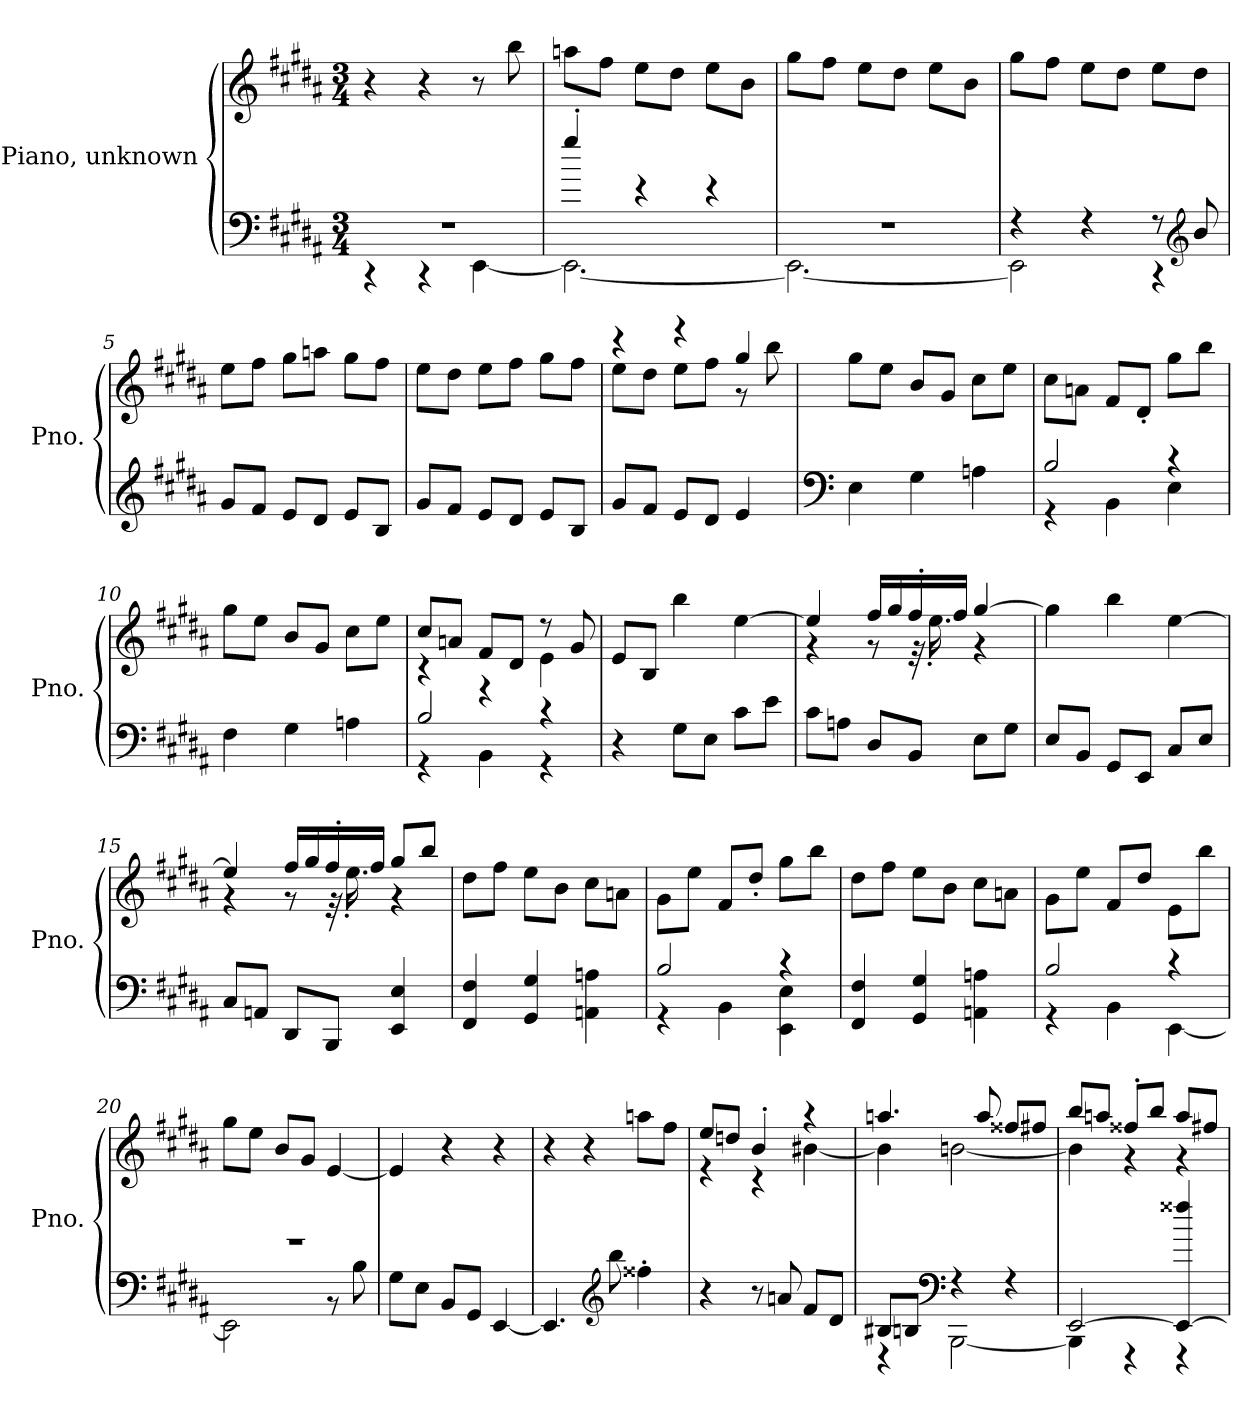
**kern	**kern
*part1	*part1
*staff2	*staff1
*I"Piano, unknown	*
*I'Pno.	*
*clefF4	*clefG2
*k[f#c#g#d#a#]	*k[f#c#g#d#a#]
*M3/4	*M3/4
*MM165	*MM165
=1	=1
*^	*
2.r	4r	4r
.	4r	4r
.	[4EE\	8r
.	.	8bb\
=2	=2	=2
4gg#'/	2.EE\_	8aan\L
.	.	8ff#\J
4r	.	8ee\L
.	.	8dd#\J
4r	.	8ee\L
.	.	8b\J
=3	=3	=3
2.r	2.EE\_	8gg#\L
.	.	8ff#\J
.	.	8ee\L
.	.	8dd#\J
.	.	8ee\L
.	.	8b\J
=4	=4	=4
4r	2EE\]	8gg#\L
.	.	8ff#\J
4r	.	8ee\L
.	.	8dd#\J
8r	4r	8ee\L
*clefG2	*	*
8b/	.	8dd#\J
*v	*v	*
=5	=5
8g#/L	8ee\L
8f#/J	8ff#\J
8e/L	8gg#\L
8d#/J	8aan\J
8e/L	8gg#\L
8B/J	8ff#\J
=6	=6
8g#/L	8ee\L
8f#/J	8dd#\J
8e/L	8ee\L
8d#/J	8ff#\J
8e/L	8gg#\L
8B/J	8ff#\J
!!LO:LB:g=z
=7	=7
*	*^
8g#/L	4r	8ee\L
8f#/J	.	8dd#\J
8e/L	4r	8ee\L
8d#/J	.	8ff#\J
4e/	4gg#/	8r
.	.	8bb\
*	*v	*v
=8	=8
*clefF4	*
4E\	8gg#\L
.	8ee\J
4G#\	8b/L
.	8g#/J
4An\	8cc#\L
.	8ee\J
=9	=9
*^	*
2B/	4r	8cc#\L
.	.	8an\J
.	4BB\	8f#/L
.	.	8d#'/J
4r	4E\	8gg#\L
.	.	8bb\J
*v	*v	*
=10	=10
4F#\	8gg#\L
.	8ee\J
4G#\	8b/L
.	8g#/J
4An\	8cc#\L
.	8ee\J
=11	=11
*^	*^
2B/	4r	8cc#/L	4r
.	.	8an/J	.
.	4BB\	8f#/L	4r
.	.	8d#/J	.
4r	4r	8r	4e\
.	.	8g#/	.
*v	*v	*	*
*	*v	*v
!!LO:LB:g=z
=12	=12
4r	8e/L
.	8B/J
8G#\L	4bb\
8E\J	.
8c#\L	[4ee\
8e\J	.
=13	=13
*	*^
8c#\L	4ee/]	4r
8An\J	.	.
8D#/L	16ff#/LL	8r
.	16gg#/	.
8BB/J	16ff#'/	32r
.	.	16.ee'\
.	16ff#/JJ	.
8E\L	[4gg#/	4r
8G#\J	.	.
*	*v	*v
=14	=14
8E/L	4gg#\]
8BB/J	.
8GG#/L	4bb\
8EE/J	.
8C#/L	[4ee\
8E/J	.
=15	=15
*	*^
8C#/L	4ee/]	4r
8AAn/J	.	.
8DD#/L	16ff#/LL	8r
.	16gg#/	.
8BBB/J	16ff#'/	32r
.	.	16.ee'\
.	16ff#/JJ	.
4EE/ 4E/	8gg#/L	4r
.	8bb/J	.
*	*v	*v
=16	=16
4FF#/ 4F#/	8dd#\L
.	8ff#\J
4GG#/ 4G#/	8ee\L
.	8b\J
4AAn\ 4An\	8cc#\L
.	8an\J
!!LO:LB:g=z
=17	=17
*^	*
2B/	4r	8g#\L
.	.	8ee\J
.	4BB\	8f#/L
.	.	8dd#'/J
4r	4EE\ 4E\	8gg#\L
.	.	8bb\J
*v	*v	*
=18	=18
4FF#/ 4F#/	8dd#\L
.	8ff#\J
4GG#/ 4G#/	8ee\L
.	8b\J
4AAn\ 4An\	8cc#\L
.	8an\J
=19	=19
*^	*
2B/	4r	8g#\L
.	.	8ee\J
.	4BB\	8f#/L
.	.	8dd#/J
4r	[4EE\	8e\L
.	.	8bb\J
=20	=20	=20
2.r	2EE\]	8gg#\L
.	.	8ee\J
.	.	8b/L
.	.	8g#/J
.	8r	[4e/
.	8B\	.
*v	*v	*
=21	=21
8G#\L	4e/]
8E\J	.
8BB/L	4r
8GG#/J	.
[4EE/	4r
=22	=22
4.EE/]	4r
.	4r
*clefG2	*
8bb\	.
4ff##X'\	8aan\L
.	8ff#\J
!!LO:LB:g=z
=23	=23
*	*^
4r	8ee/L	4r
.	8ddn/J	.
8r	4b'/	4r
8an/	.	.
8f#/L	4r	[4b#X\
8d#/J	.	.
=24	=24	=24
*^	*	*
8B#X/L	4r	4.aan/	4b#\]
8Bn/J	.	.	.
*clefF4	*	*	*
4r	[2BBB\	.	[2bn\
.	.	8aa/	.
4r	.	8ff##X/L	.
.	.	8ff#X/J	.
=25	=25	=25	=25
[2EE/	4BBB\]	8bb/L	4b\]
.	.	8aan/J	.
.	4r	8ff##X'/L	4r
.	.	8bb/J	.
4EE/_ 4ff##X/	4r	8aa/L	4r
.	.	8ff#X/J	.
*v	*v	*	*
*	*v	*v
=	=
*-	*-
